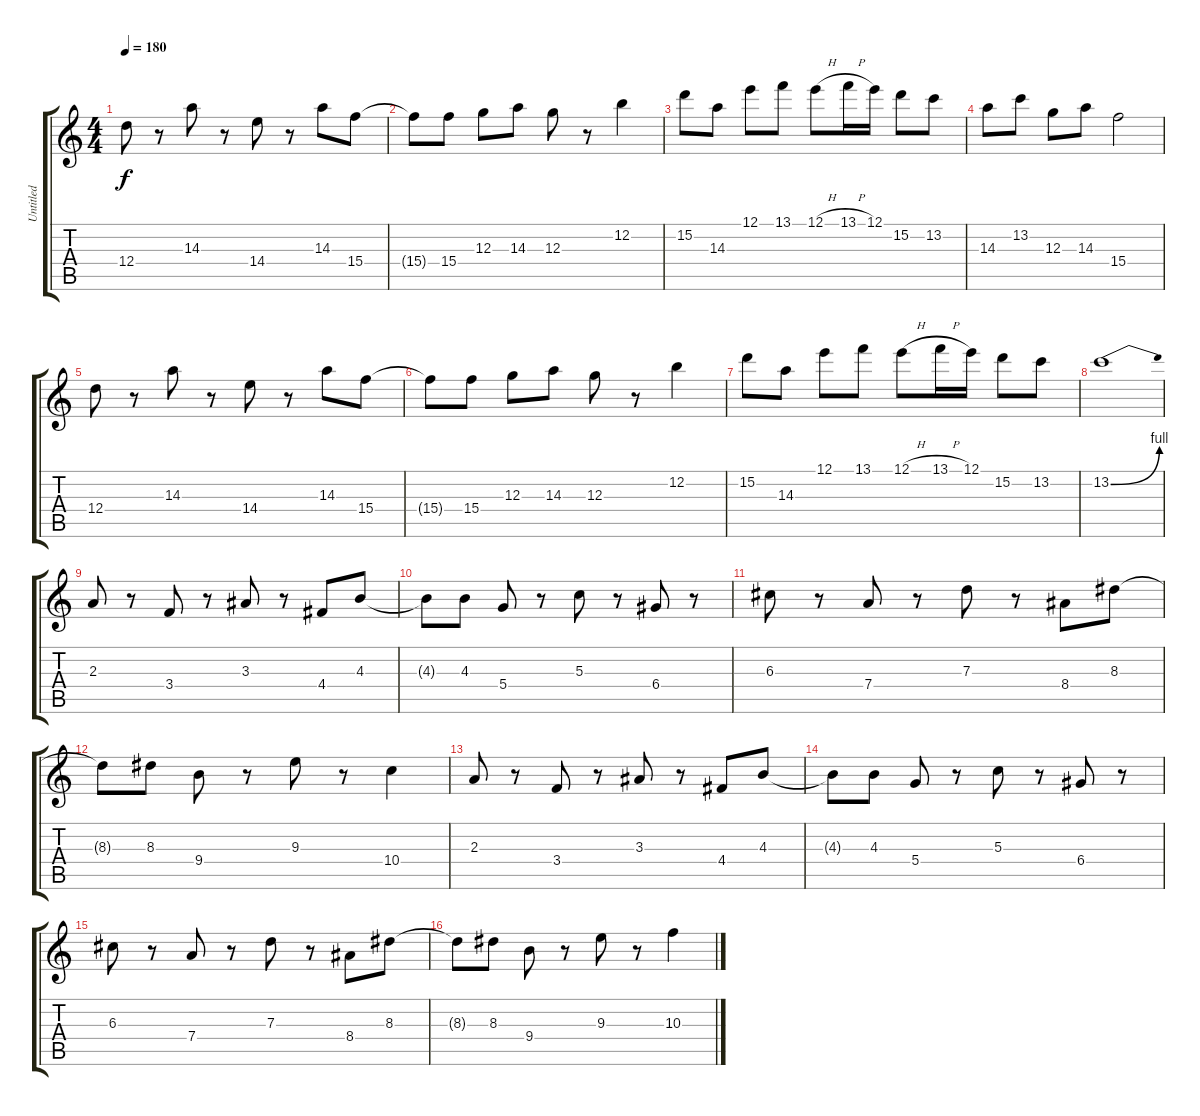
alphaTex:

\track ("Untitled" "Untitled") {solo instrument distortionguitar}
\staff {score tabs}
\tuning (E4 B3 G3 D3 A2 E2) {hide}
\ts (4 4)
\tempo 180
\clef g2
\ks c
12.4.8{dy f} r.8 14.3.8 r.8 14.4.8 r.8 14.3.8 15.4.8 |
15.4{t}.8 15.4.8 12.3.8 14.3.8 12.3.8 r.8 12.2.4 |
15.2.8 14.3.8 12.1.8 13.1.8 12.1{h}.8 13.1{h}.16 12.1.16 15.2.8 13.2.8 |
14.3.8 13.2.8 12.3.8 14.3.8 15.4.2 |
12.4.8 r.8 14.3.8 r.8 14.4.8 r.8 14.3.8 15.4.8 |
15.4{t}.8 15.4.8 12.3.8 14.3.8 12.3.8 r.8 12.2.4 |
15.2.8 14.3.8 12.1.8 13.1.8 12.1{h}.8 13.1{h}.16 12.1.16 15.2.8 13.2.8 |
13.2{be (bend 0 0 60 4)}.1 |
2.3.8 r.8 3.4.8 r.8 3.3.8 r.8 4.4.8 4.3.8 |
4.3{t}.8 4.3.8 5.4.8 r.8 5.3.8 r.8 6.4.8 r.8 |
6.3.8 r.8 7.4.8 r.8 7.3.8 r.8 8.4.8 8.3.8 |
8.3{t}.8 8.3.8 9.4.8 r.8 9.3.8 r.8 10.4.4 |
2.3.8 r.8 3.4.8 r.8 3.3.8 r.8 4.4.8 4.3.8 |
4.3{t}.8 4.3.8 5.4.8 r.8 5.3.8 r.8 6.4.8 r.8 |
6.3.8 r.8 7.4.8 r.8 7.3.8 r.8 8.4.8 8.3.8 |
8.3{t}.8 8.3.8 9.4.8 r.8 9.3.8 r.8 10.3.4
